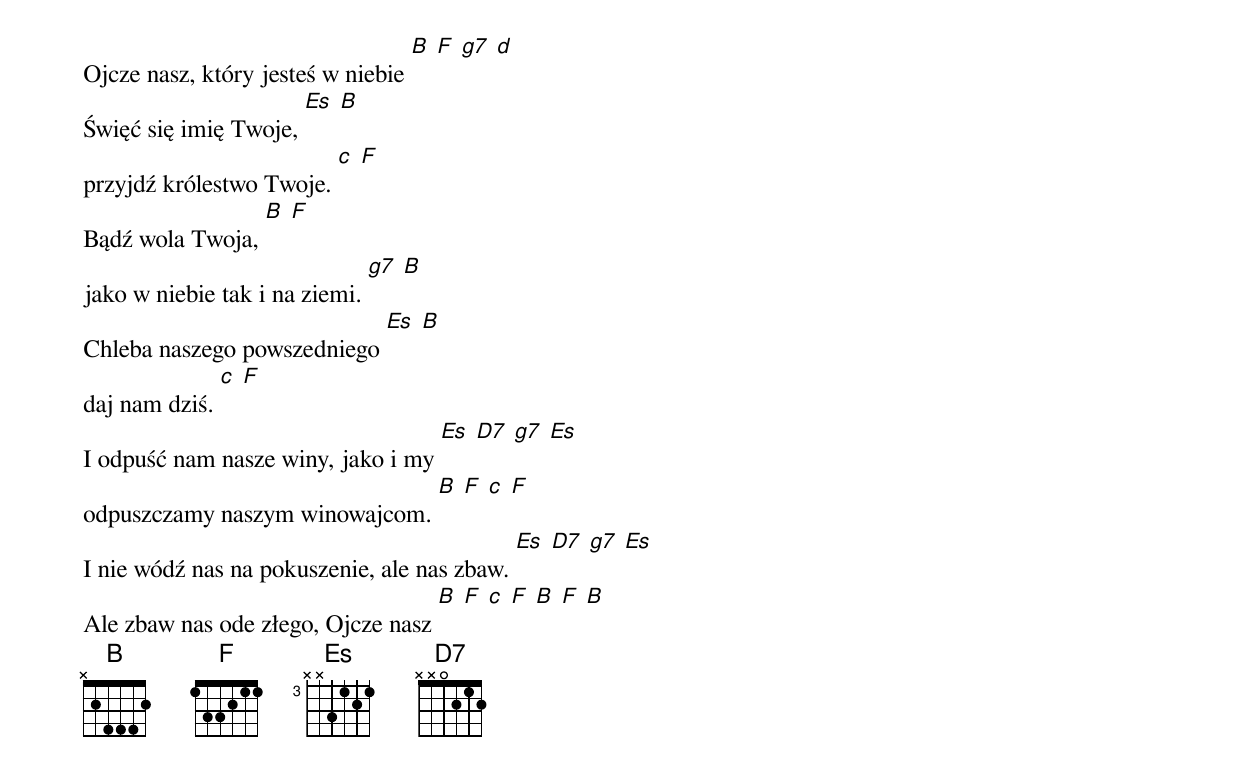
Ojcze nasz, który jesteś w niebie [B] [F] [g7] [d]
Święć się imię Twoje, [Es] [B]
przyjdź królestwo Twoje. [c] [F]
Bądź wola Twoja, [B] [F]
jako w niebie tak i na ziemi. [g7] [B]
Chleba naszego powszedniego [Es] [B]
daj nam dziś. [c] [F]
I odpuść nam nasze winy, jako i my [Es] [D7] [g7] [Es]
odpuszczamy naszym winowajcom. [B] [F] [c] [F]
I nie wódź nas na pokuszenie, ale nas zbaw. [Es] [D7] [g7] [Es]
Ale zbaw nas ode złego, Ojcze nasz [B] [F] [c] [F] [B] [F] [B]
